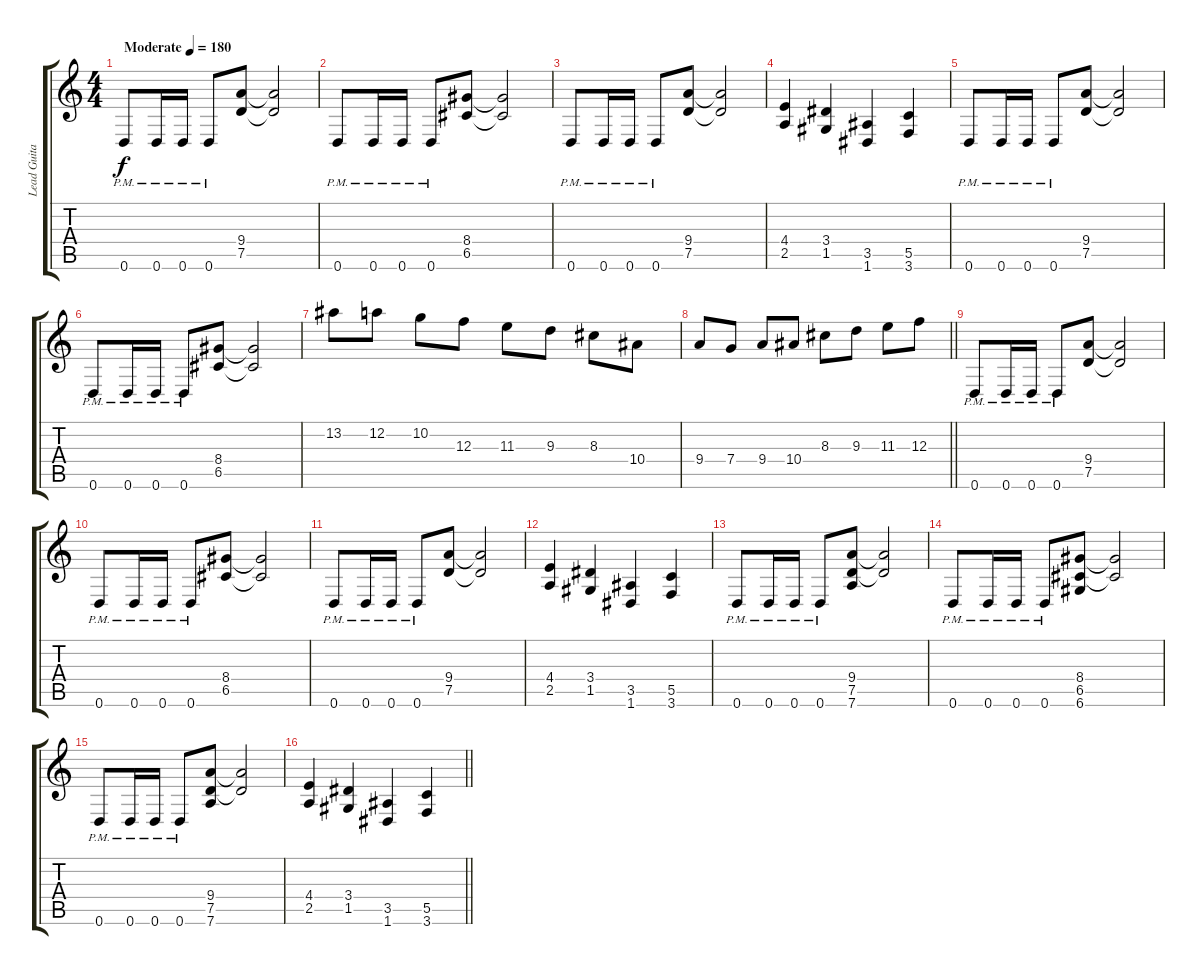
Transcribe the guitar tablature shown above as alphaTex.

\track ("Lead Guitar" "Lead Guita") {instrument overdrivenguitar}
\staff {score tabs}
\tuning (D4 A3 F3 C3 G2 D2) {hide}
\ts (4 4)
\tempo (180 "Moderate")
\clef g2
\ks c
0.6{pm}.8{dy f instrument overdrivenguitar} 0.6{pm}.16 0.6{pm}.16 0.6{pm}.8 (9.4 7.5).8 (9.4{t} 7.5{t}).2 |
0.6{pm}.8 0.6{pm}.16 0.6{pm}.16 0.6{pm}.8 (8.4 6.5).8 (8.4{t} 6.5{t}).2 |
0.6{pm}.8 0.6{pm}.16 0.6{pm}.16 0.6{pm}.8 (9.4 7.5).8 (9.4{t} 7.5{t}).2 |
(4.4 2.5).4 (3.4 1.5).4 (3.5 1.6).4 (5.5 3.6).4 |
0.6{pm}.8 0.6{pm}.16 0.6{pm}.16 0.6{pm}.8 (9.4 7.5).8 (9.4{t} 7.5{t}).2 |
0.6{pm}.8 0.6{pm}.16 0.6{pm}.16 0.6{pm}.8 (8.4 6.5).8 (8.4{t} 6.5{t}).2 |
13.2.8 12.2.8 10.2.8 12.3.8 11.3.8 9.3.8 8.3.8 10.4.8 |
\barLineRight lightlight
9.4.8 7.4.8 9.4.8 10.4.8 8.3.8 9.3.8 11.3.8 12.3.8 |
0.6{pm}.8 0.6{pm}.16 0.6{pm}.16 0.6{pm}.8 (9.4 7.5).8 (9.4{t} 7.5{t}).2 |
0.6{pm}.8 0.6{pm}.16 0.6{pm}.16 0.6{pm}.8 (8.4 6.5).8 (8.4{t} 6.5{t}).2 |
0.6{pm}.8 0.6{pm}.16 0.6{pm}.16 0.6{pm}.8 (9.4 7.5).8 (9.4{t} 7.5{t}).2 |
(4.4 2.5).4 (3.4 1.5).4 (3.5 1.6).4 (5.5 3.6).4 |
0.6{pm}.8 0.6{pm}.16 0.6{pm}.16 0.6{pm}.8 (9.4 7.5 7.6).8 (9.4{t} 7.5{t}).2 |
0.6{pm}.8 0.6{pm}.16 0.6{pm}.16 0.6{pm}.8 (8.4 6.5 6.6).8 (8.4{t} 6.5{t}).2 |
0.6{pm}.8 0.6{pm}.16 0.6{pm}.16 0.6{pm}.8 (9.4 7.5 7.6).8 (9.4{t} 7.5{t}).2 |
\barLineRight lightlight
(4.4 2.5).4 (3.4 1.5).4 (3.5 1.6).4 (5.5 3.6).4
